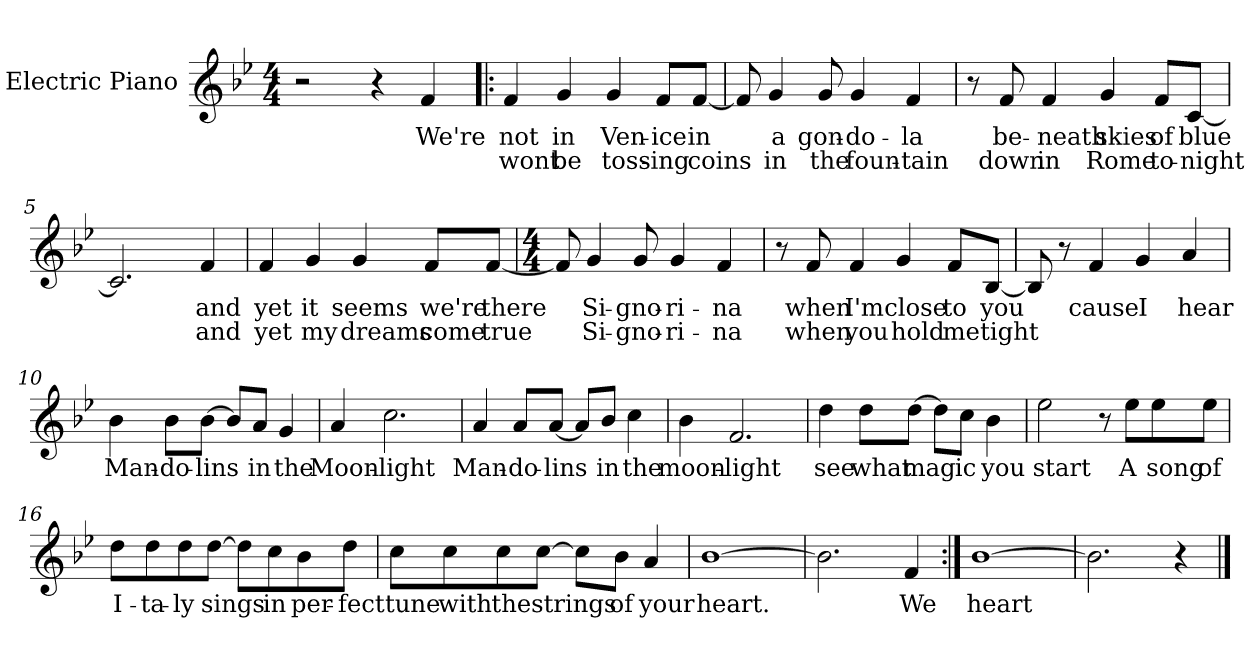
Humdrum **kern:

**kern	**text	**text
*part1	*part1	*part1
*staff1	*staff1	*staff1
*I"Electric Piano	*	*
*I'E.Pno	*	*
*clefG2	*	*
*k[b-e-]	*	*
*B-:	*	*
*M4/4	*	*
=1	=1	=1
2r	.	.
4r	.	.
4f/	We're	.
=2!|:	=2!|:	=2!|:
4f/	not	wont
4g/	in	be
4g/	Ven-	toss-
8f/L	-ice	-ing
[8f/J	in	coins
=3	=3	=3
8f/]	.	.
4g/	a	in
8g/	gon-	the
4g/	-do-	foun-
4f/	-la	-tain
!!LO:LB:g=z
=4	=4	=4
8r	.	.
8f/	be-	down
4f/	-neath	in
4g/	skies	Rome
8f/L	of	to-
[8c/J	blue	-night
=5	=5	=5
2.c/]	.	.
4f/	and	and
=6	=6	=6
4f/	yet	yet
4g/	it	my
4g/	seems	dreams
8f/L	we're	come
[8f/J	there	true
!!LO:LB:g=z
=7	=7	=7
*M4/4	*	*
8f/]	.	.
4g/	Si-	Si-
8g/	-gno-	-gno-
4g/	-ri-	-ri-
4f/	-na	-na
=8	=8	=8
8r	.	.
8f/	when	when
4f/	I'm	you
4g/	close	hold
8f/L	to	me
[8B-/J	you	tight
=9	=9	=9
8B-/]	.	.
8r	.	.
4f/	cause	.
4g/	I	.
4a/	hear	.
!!LO:LB:g=z
=10	=10	=10
4b-\	Man-	.
8b-\L	-do-	.
[8b-\J	-lins	.
8b-/L]	.	.
8a/J	in	.
4g/	the	.
=11	=11	=11
4a/	Moon-	.
2.cc\	light	.
=12	=12	=12
4a/	Man-	.
8a/L	-do-	.
[8a/J	-lins	.
8a/L]	.	.
8b-/J	in	.
4cc\	the	.
=13	=13	=13
4b-\	moon-	.
2.f/	-light	.
!!LO:LB:g=z
=14	=14	=14
4dd\	see	.
8dd\L	what	.
[8dd\J	-mag	.
8dd\L]	.	.
8cc\J	ic	.
4b-\	you	.
=15	=15	=15
2ee-\	start	.
8r	.	.
8ee-\L	A	.
8ee-\	song	.
8ee-\J	of	.
=16	=16	=16
8dd\L	I-	.
8dd\	-ta-	.
8dd\	-ly	.
[8dd\J	sings	.
8dd\L]	.	.
8cc\	in	.
8b-\	per-	.
8dd\J	-fect	.
!!LO:LB:g=z
=17	=17	=17
8cc\L	tune	.
8cc\	with	.
8cc\	the	.
[8cc\J	strings	.
8cc\L]	.	.
8b-\J	of	.
4a/	your	.
=18	=18	=18
[1b-	heart.	.
=19	=19	=19
2.b-\]	.	.
4f/	We	.
=20:|!	=20:|!	=20:|!
[1b-	heart	.
=21	=21	=21
2.b-\]	.	.
4r	.	.
==	==	==
*-	*-	*-
